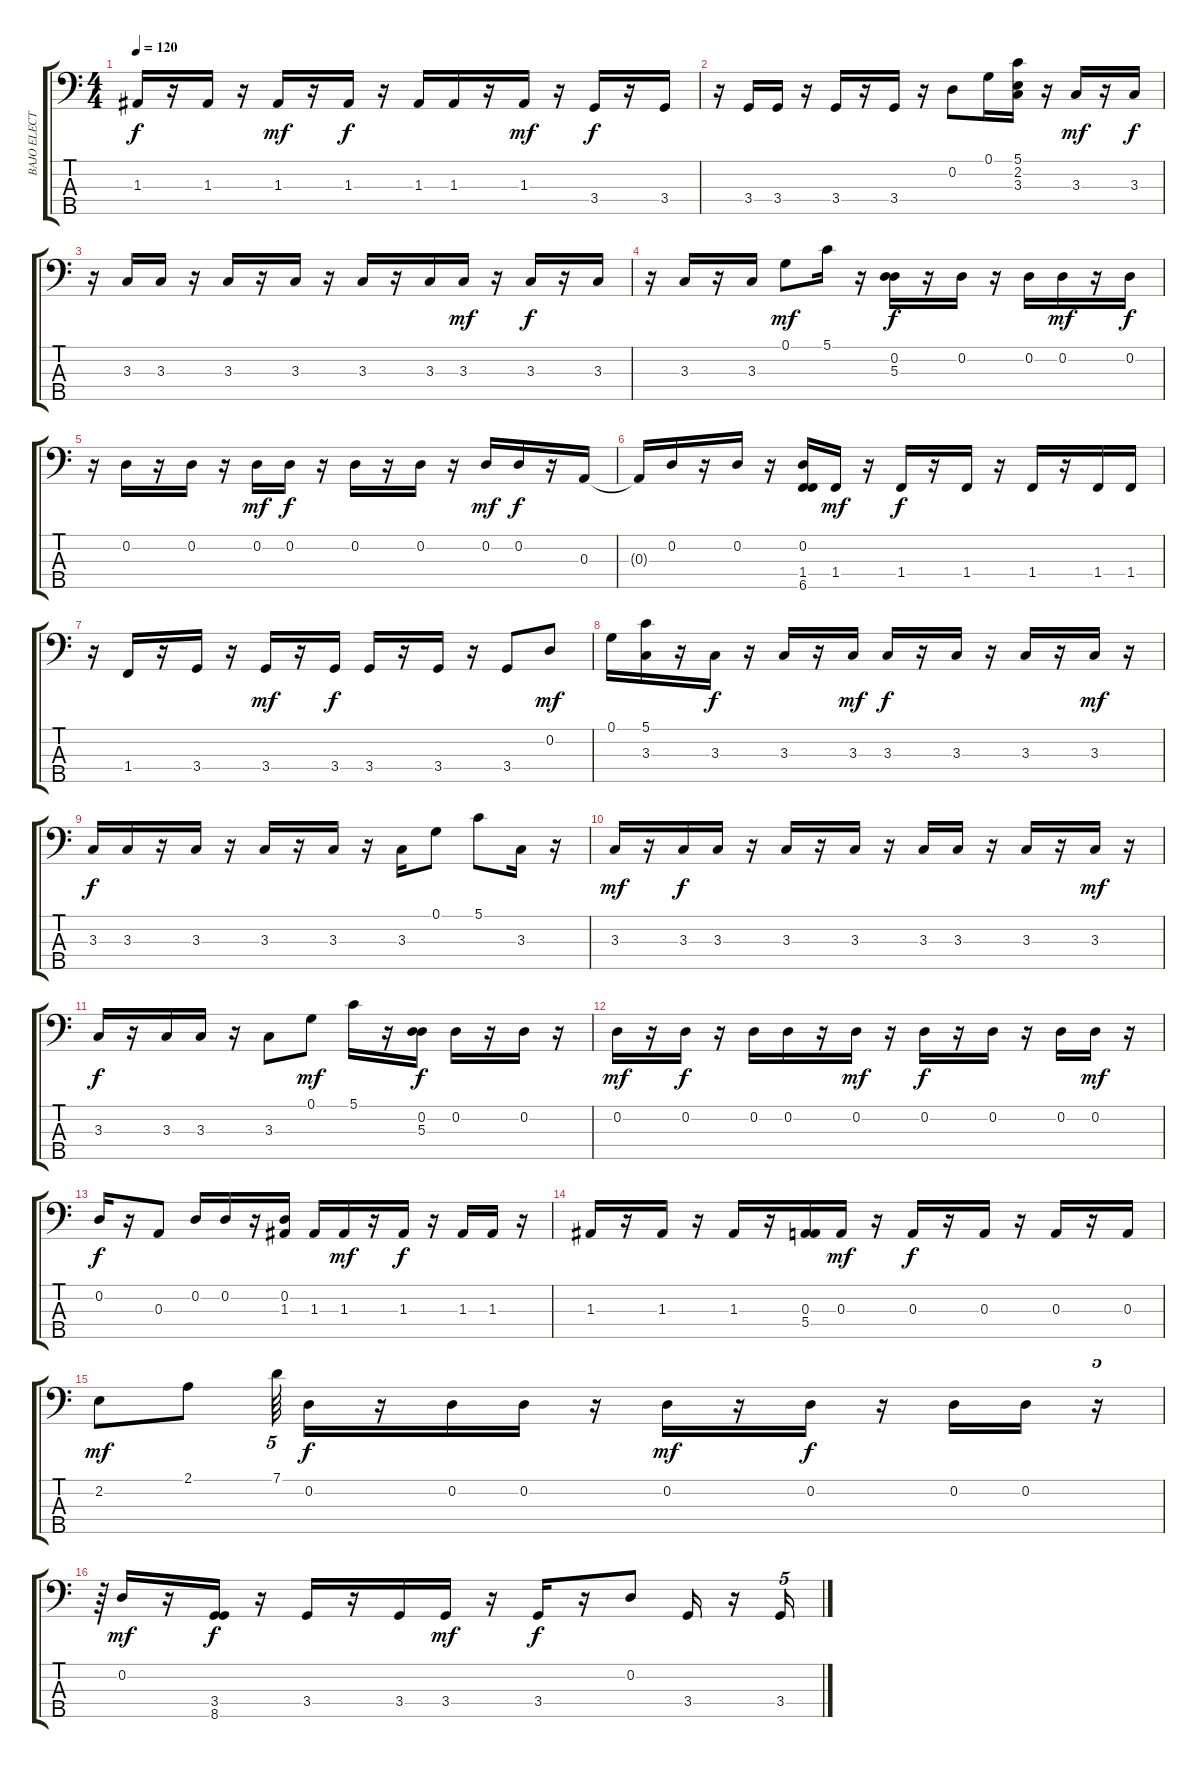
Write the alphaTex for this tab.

\track ("BAJO ELECTRICO" "BAJO ELECT") {solo instrument fretlessbass}
\staff {score tabs}
\tuning (G2 D2 A1 E1 B0) {hide}
\ts (4 4)
\tempo 120
\clef f4
\ks c
1.3.16{dy f} r.16 1.3.16 r.16 1.3.16{dy mf} r.16 1.3.16{dy f} r.16 1.3.16 1.3.16 r.16 1.3.16{dy mf} r.16 3.4.16{dy f} r.16 3.4.16 |
r.16 3.4.16 3.4.16 r.16 3.4.16 r.16 3.4.16 r.16 0.2.8 0.1.16 (5.1 2.2 3.3).16 r.16 3.3.16{dy mf} r.16 3.3.16{dy f} |
r.16 3.3.16 3.3.16 r.16 3.3.16 r.16 3.3.16 r.16 3.3.16 r.16 3.3.16 3.3.16{dy mf} r.16 3.3.16{dy f} r.16 3.3.16 |
r.16 3.3.16 r.16 3.3.16 0.1.8{dy mf} 5.1.16 r.16 (0.2 5.3).16{dy f} r.16 0.2.16 r.16 0.2.16 0.2.16{dy mf} r.16 0.2.16{dy f} |
r.16 0.2.16 r.16 0.2.16 r.16 0.2.16{dy mf} 0.2.16{dy f} r.16 0.2.16 r.16 0.2.16 r.16 0.2.16{dy mf} 0.2.16{dy f} r.16 0.3.16 |
0.3{t}.16 0.2.16 r.16 0.2.16 r.16 (0.2 1.4 6.5).16 1.4.16{dy mf} r.16 1.4.16{dy f} r.16 1.4.16 r.16 1.4.16 r.16 1.4.16 1.4.16 |
r.16 1.4.16 r.16 3.4.16 r.16 3.4.16{dy mf} r.16 3.4.16{dy f} 3.4.16 r.16 3.4.16 r.16 3.4.8 0.2.8{dy mf} |
0.1.16 (5.1 3.3).16 r.16 3.3.16{dy f} r.16 3.3.16 r.16 3.3.16{dy mf} 3.3.16{dy f} r.16 3.3.16 r.16 3.3.16 r.16 3.3.16{dy mf} r.16 |
3.3.16{dy f} 3.3.16 r.16 3.3.16 r.16 3.3.16 r.16 3.3.16 r.16 3.3.16 0.1.8 5.1.8 3.3.16 r.16 |
3.3.16{dy mf} r.16 3.3.16{dy f} 3.3.16 r.16 3.3.16 r.16 3.3.16 r.16 3.3.16 3.3.16 r.16 3.3.16 r.16 3.3.16{dy mf} r.16 |
3.3.16{dy f} r.16 3.3.16 3.3.16 r.16 3.3.8 0.1.8{dy mf} 5.1.16 r.16 (0.2 5.3).16{dy f} 0.2.16 r.16 0.2.16 r.16 |
0.2.16{dy mf} r.16 0.2.16{dy f} r.16 0.2.16 0.2.16 r.16 0.2.16{dy mf} r.16 0.2.16{dy f} r.16 0.2.16 r.16 0.2.16 0.2.16{dy mf} r.16 |
0.2.16{dy f} r.16 0.3.8 0.2.16 0.2.16 r.16 (0.2 1.3).16 1.3.16 1.3.16{dy mf} r.16 1.3.16{dy f} r.16 1.3.16 1.3.16 r.16 |
1.3.16 r.16 1.3.16 r.16 1.3.16 r.16 (0.3 5.4).16 0.3.16{dy mf} r.16 0.3.16{dy f} r.16 0.3.16 r.16 0.3.16 r.16 0.3.16 |
2.2.8{dy mf} 2.1.8 7.1.64{tu (5 4)} 0.2.16{dy f} r.16 0.2.16 0.2.16 r.16 0.2.16{dy mf} r.16 0.2.16{dy f} r.16 0.2.16 0.2.16 r.16{tu (5 4)} |
r.64{tu (5 4)} 0.2.16{dy mf} r.16 (3.4 8.5).16{dy f} r.16 3.4.16 r.16 3.4.16 3.4.16{dy mf} r.16 3.4.16{dy f} r.16 0.2.8 3.4.16 r.16 3.4.16{tu (5 4)}
